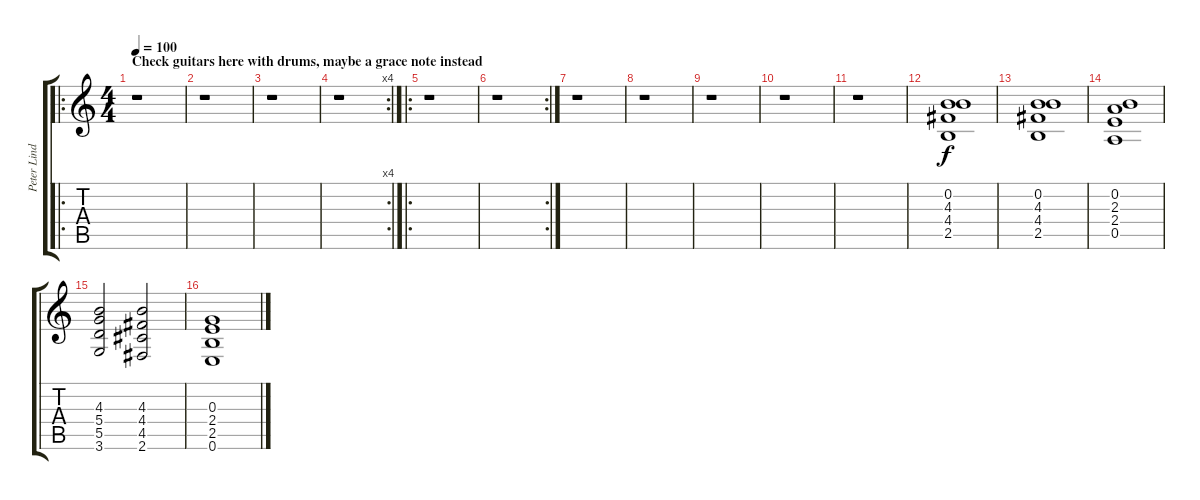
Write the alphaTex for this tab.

\track ("Peter Lindgren" "Peter Lind") {instrument distortionguitar}
\staff {score tabs}
\tuning (E4 B3 G3 D3 A2 E2) {hide}
\ro
\ts (4 4)
\section ("" "Check guitars here with drums, maybe a grace note instead")
\tempo 100
\clef g2
\ks c
r.1{dy f} |
r.1 |
r.1 |
\rc 4
r.1 |
\ro
r.1 |
\rc 2
r.1 |
r.1 |
r.1 |
r.1 |
r.1 |
r.1 |
(0.2 4.3 4.4 2.5).1{volume 11} |
(0.2 4.3 4.4 2.5).1{volume 10} |
(0.2 2.3 2.4 0.5).1{volume 15} |
(4.3 5.4 5.5 3.6).2 (4.3 4.4 4.5 2.6).2{volume 15} |
(0.3 2.4 2.5 0.6).1{volume 15}
